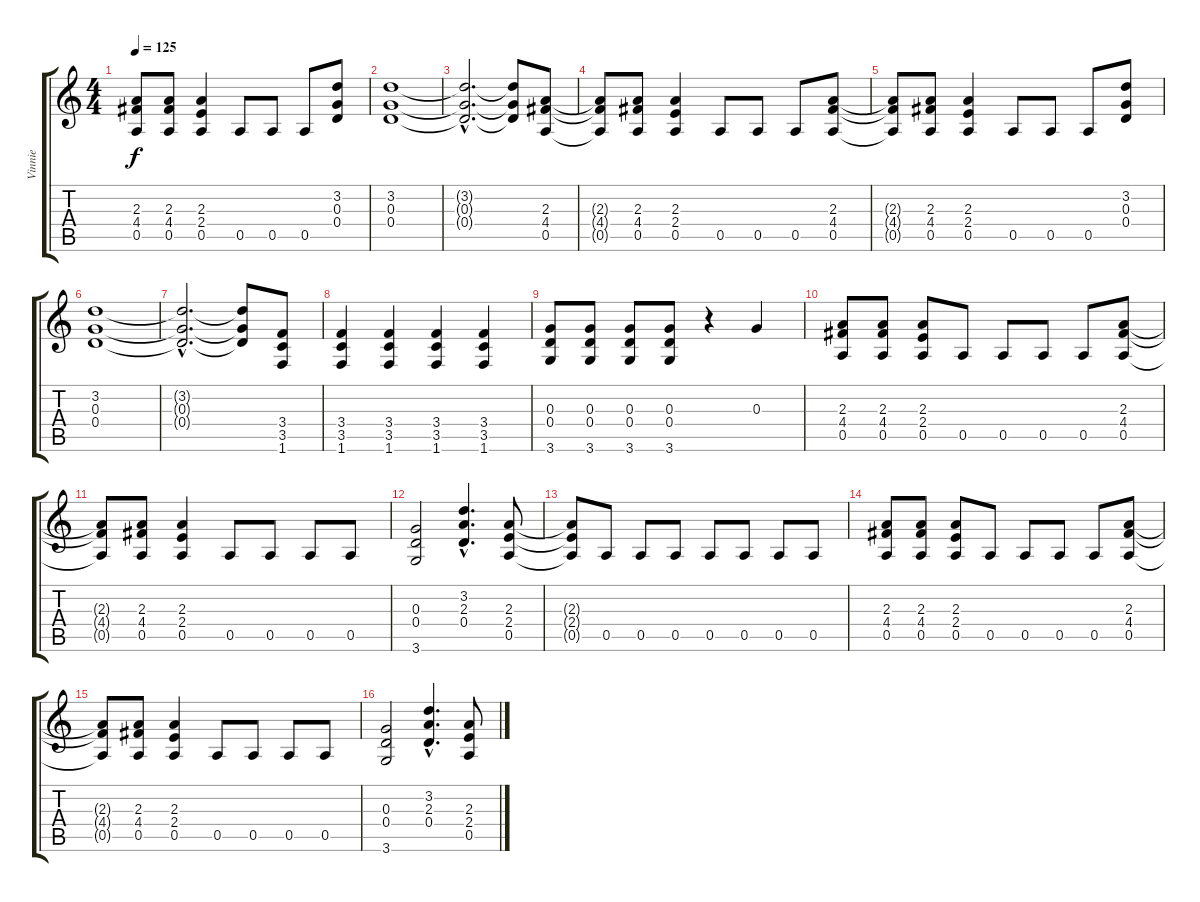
\track ("Vinnie" "Vinnie") {instrument overdrivenguitar}
\staff {score tabs}
\tuning (E4 B3 G3 D3 A2 E2) {hide}
\ts (4 4)
\tempo 125
\clef g2
\ks c
(2.3{t} 4.4{t} 0.5{t}).8{dy f} (2.3 4.4 0.5).8 (2.3 2.4 0.5).4 0.5.8 0.5.8 0.5.8 (3.2 0.3 0.4).8 |
(3.2 0.3 0.4).1 |
(3.2{hac t} 0.3{hac t} 0.4{hac t}).2{d} (3.2{t} 0.3{t} 0.4{t}).8 (2.3 4.4 0.5).8 |
(2.3{t} 4.4{t} 0.5{t}).8 (2.3 4.4 0.5).8 (2.3 2.4 0.5).4 0.5.8 0.5.8 0.5.8 (2.3 4.4 0.5).8 |
(2.3{t} 4.4{t} 0.5{t}).8 (2.3 4.4 0.5).8 (2.3 2.4 0.5).4 0.5.8 0.5.8 0.5.8 (3.2 0.3 0.4).8 |
(3.2 0.3 0.4).1 |
(3.2{hac t} 0.3{hac t} 0.4{hac t}).2{d} (3.2{t} 0.3{t} 0.4{t}).8 (3.4 3.5 1.6).8 |
(3.4 3.5 1.6).4 (3.4 3.5 1.6).4 (3.4 3.5 1.6).4 (3.4 3.5 1.6).4 |
(0.3 0.4 3.6).8 (0.3 0.4 3.6).8 (0.3 0.4 3.6).8 (0.3 0.4 3.6).8 r.4 0.3.4 |
(2.3 4.4 0.5).8 (2.3 4.4 0.5).8 (2.3 2.4 0.5).8 0.5.8 0.5.8 0.5.8 0.5.8 (2.3 4.4 0.5).8 |
(2.3{t} 4.4{t} 0.5{t}).8 (2.3 4.4 0.5).8 (2.3 2.4 0.5).4 0.5.8 0.5.8 0.5.8 0.5.8 |
(0.3 0.4 3.6).2 (3.2{hac} 2.3{hac} 0.4{hac}).4{d} (2.3 2.4 0.5).8 |
(2.3{t} 2.4{t} 0.5{t}).8 0.5.8 0.5.8 0.5.8 0.5.8 0.5.8 0.5.8 0.5.8 |
(2.3 4.4 0.5).8 (2.3 4.4 0.5).8 (2.3 2.4 0.5).8 0.5.8 0.5.8 0.5.8 0.5.8 (2.3 4.4 0.5).8 |
(2.3{t} 4.4{t} 0.5{t}).8 (2.3 4.4 0.5).8 (2.3 2.4 0.5).4 0.5.8 0.5.8 0.5.8 0.5.8 |
(0.3 0.4 3.6).2 (3.2{hac} 2.3{hac} 0.4{hac}).4{d} (2.3 2.4 0.5).8
